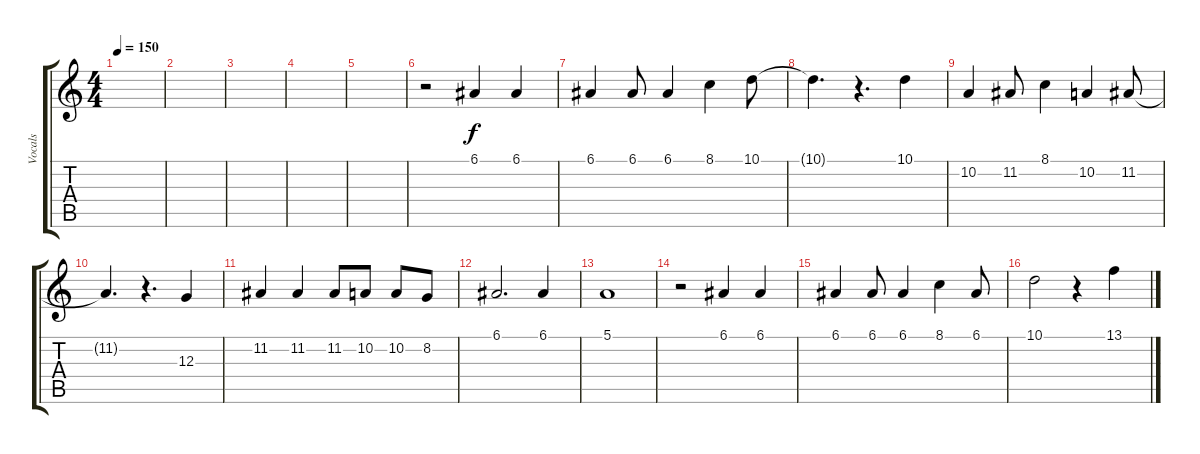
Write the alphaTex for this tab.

\track ("Vocals" "Vocals") {instrument lead3calliope}
\staff {score tabs}
\tuning (E4 B3 G3 D3 A2 E2) {hide}
\ts (4 4)
\tempo 150
\clef g2
\ks c
|
|
|
|
|
r.2 6.1.4 6.1.4 |
6.1.4 6.1.8 6.1.4 8.1.4 10.1.8 |
10.1{t}.4{d} r.4{d} 10.1.4 |
10.2.4 11.2.8 8.1.4 10.2.4 11.2.8 |
11.2{t}.4{d} r.4{d} 12.3.4 |
11.2.4 11.2.4 11.2.8 10.2.8 10.2.8 8.2.8 |
6.1.2{d} 6.1.4 |
5.1.1 |
r.2 6.1.4 6.1.4 |
6.1.4 6.1.8 6.1.4 8.1.4 6.1.8 |
10.1.2 r.4 13.1.4
